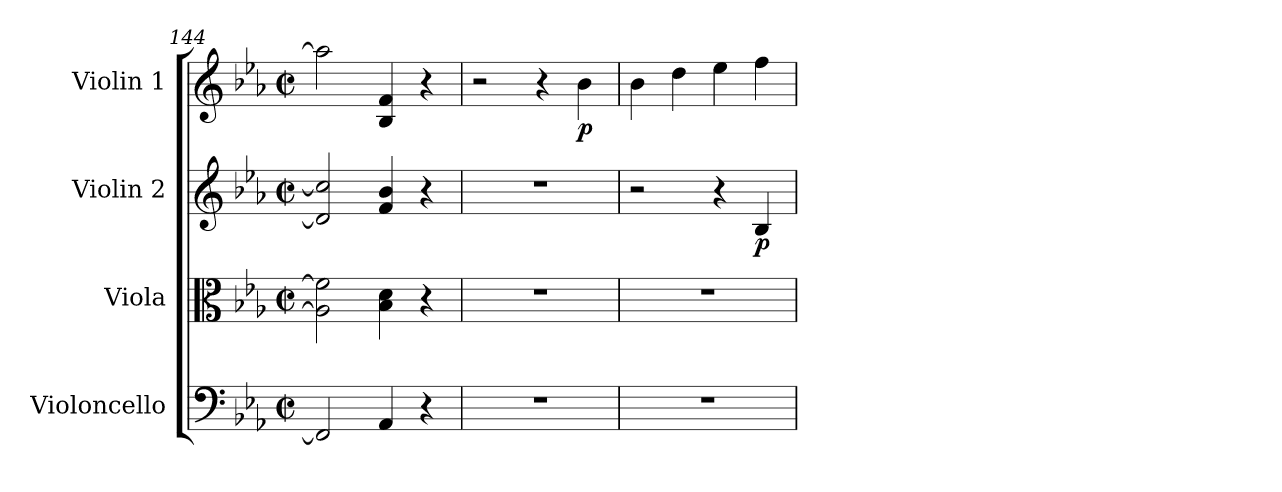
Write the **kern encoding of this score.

**kern	**kern	**kern	**dynam	**kern	**dynam
*part4	*part3	*part2	*part2	*part1	*part1
*staff4	*staff3	*staff2	*staff2	*staff1	*staff1
*I"Violoncello	*I"Viola	*I"Violin 2	*	*I"Violin 1	*
*I'Vc	*I'Vla	*I'Vln	*	*I'Vln	*
!!LO:LB:g=z
*clefF4	*clefC3	*clefG2	*	*clefG2	*
*k[b-e-a-]	*k[b-e-a-]	*k[b-e-a-]	*	*k[b-e-a-]	*
*M2/2	*M2/2	*M2/2	*	*M2/2	*
*met(c|)	*met(c|)	*met(c|)	*	*met(c|)	*
=144	=144	=144	=144	=144	=144
2FF/]	2A-\] 2f\]	2d/] 2cc-/]	.	2aa-\]	.
4AA-/	4B-\ 4d\	4f/ 4b-/	.	4B-/ 4f/	.
4r	4r	4r	.	4r	.
=145	=145	=145	=145	=145	=145
1r	1r	1r	.	2r	.
.	.	.	.	4r	.
!	!	!	!	!	!LO:DY:b
.	.	.	.	4b-\	p
=146	=146	=146	=146	=146	=146
1r	1r	2r	.	4b-\	.
.	.	.	.	4dd\	.
.	.	4r	.	4ee-\	.
!	!	!	!LO:DY:b	!	!
.	.	4B-/	p	4ff\	.
=	=	=	=	=	=
*-	*-	*-	*-	*-	*-
